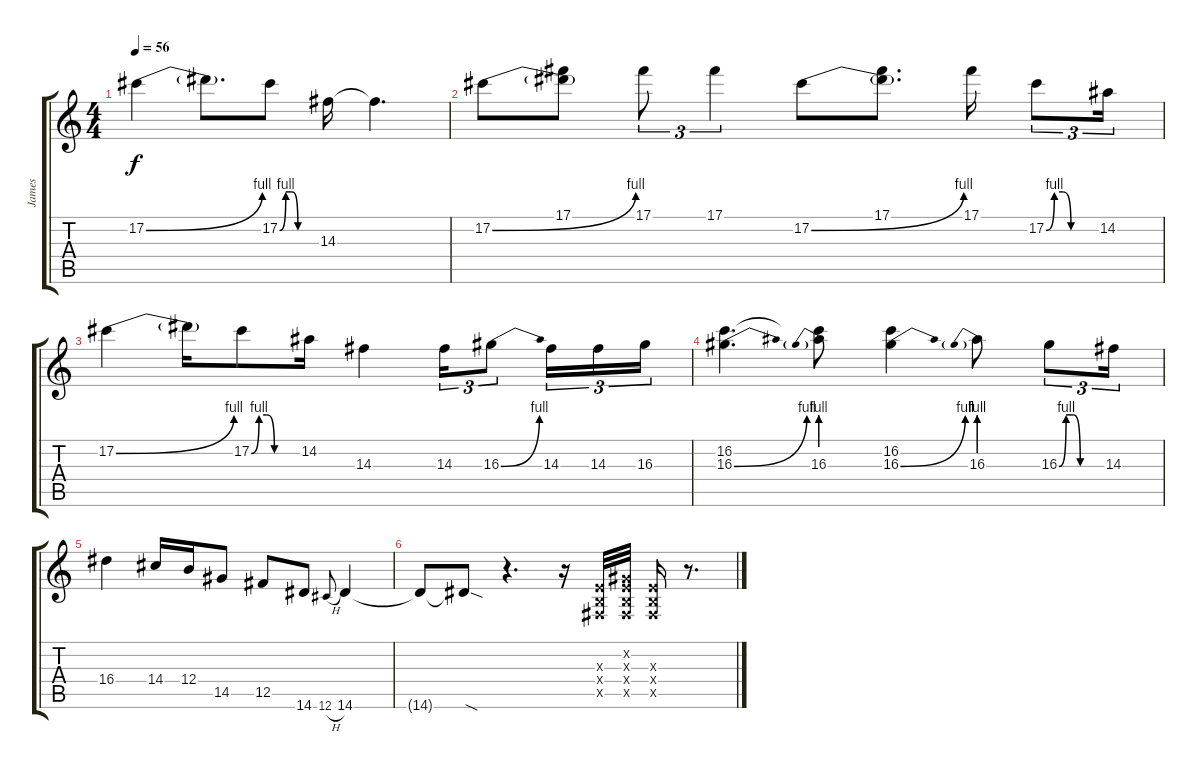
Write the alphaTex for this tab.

\track ("James" "James") {instrument distortionguitar}
\staff {score tabs}
\tuning (Db4 Ab3 E3 B2 Gb2 Db2) {hide}
\ts (4 4)
\tempo 56
\clef g2
\ks c
17.2{be (bend 0 0 60 4)}.4{dy f} 17.2{t}.8{d} 17.2{be (custom 0 0 10 4 20 4 30 0 60 0)}.8 14.3.16 14.3{t}.4{d} |
17.2{be (bend 0 0 60 4)}.8 (17.1 17.2{t}).8 17.1.8{tu (3 2)} 17.1.4{tu (3 2)} 17.2{be (bend 0 0 60 4)}.8 (17.1 17.2{t}).8{d} 17.1.16 17.2{be (custom 0 0 10 4 20 4 30 0 60 0)}.8{tu (3 2)} 14.2.16{tu (3 2)} |
17.2{be (bend 0 0 60 4)}.4 17.2{t}.16 17.2{be (custom 0 0 10 4 20 4 30 0 60 0)}.8 14.2.16 14.3.4 14.3.16{tu (3 2)} 16.3{be (bend 0 0 60 4)}.8{tu (3 2)} 14.3.16{tu (3 2)} 14.3.16{tu (3 2)} 16.3.16{tu (3 2)} |
(16.2 16.3{be (bend 0 0 60 4)}).4{d} (16.2{t} 16.3{be (prebend 0 4 60 4)}).8 (16.2 16.3{be (bend 0 0 60 4)}).4 16.3{be (prebend 0 4 60 4)}.8 16.3{be (custom 0 0 10 4 20 4 30 0 60 0)}.8{tu (3 2)} 14.3.16{tu (3 2)} |
16.4.4 14.4.16 12.4.16 14.5.8 12.5.8 14.6.8 12.6{h}.8{gr onbeat} 14.6.4 |
14.6{t}.8 14.6{sod t}.8 r.4{d} r.16 (0.3{x} 0.4{x} 0.5{x}).32 (0.2{x} 0.3{x} 0.4{x} 0.5{x}).32 (0.3{x} 0.4{x} 0.5{x}).16 r.8{d}
